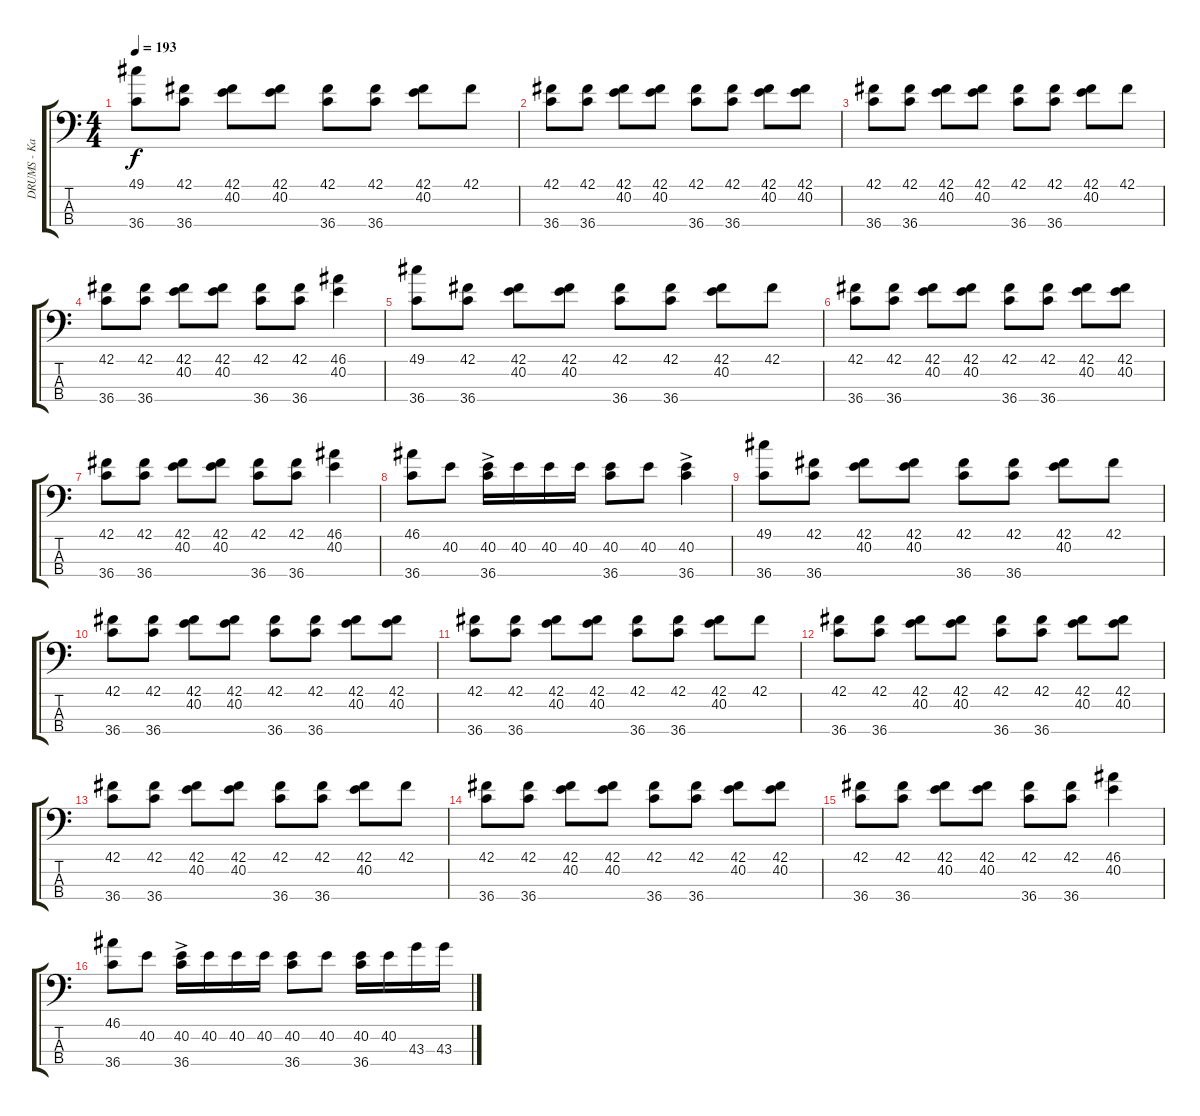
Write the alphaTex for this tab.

\track ("DRUMS - Kamijyo" "DRUMS - Ka") {instrument acousticgrandpiano}
\staff {score tabs}
\tuning (C-1 C-1 C-1 C-1) {hide}
\ts (4 4)
\tempo 193
\clef f4
\ks c
(49.1 36.4).8{dy f} (42.1 36.4).8 (42.1 40.2).8 (42.1 40.2).8 (42.1 36.4).8 (42.1 36.4).8 (42.1 40.2).8 42.1.8 |
(42.1 36.4).8 (42.1 36.4).8 (42.1 40.2).8 (42.1 40.2).8 (42.1 36.4).8 (42.1 36.4).8 (42.1 40.2).8 (42.1 40.2).8 |
(42.1 36.4).8 (42.1 36.4).8 (42.1 40.2).8 (42.1 40.2).8 (42.1 36.4).8 (42.1 36.4).8 (42.1 40.2).8 42.1.8 |
(42.1 36.4).8 (42.1 36.4).8 (42.1 40.2).8 (42.1 40.2).8 (42.1 36.4).8 (42.1 36.4).8 (46.1 40.2).4 |
(49.1 36.4).8 (42.1 36.4).8 (42.1 40.2).8 (42.1 40.2).8 (42.1 36.4).8 (42.1 36.4).8 (42.1 40.2).8 42.1.8 |
(42.1 36.4).8 (42.1 36.4).8 (42.1 40.2).8 (42.1 40.2).8 (42.1 36.4).8 (42.1 36.4).8 (42.1 40.2).8 (42.1 40.2).8 |
(42.1 36.4).8 (42.1 36.4).8 (42.1 40.2).8 (42.1 40.2).8 (42.1 36.4).8 (42.1 36.4).8 (46.1 40.2).4 |
(46.1 36.4).8 40.2.8 (40.2{ac} 36.4).16 40.2.16 40.2.16 40.2.16 (40.2 36.4).8 40.2.8 (40.2{ac} 36.4).4 |
(49.1 36.4).8 (42.1 36.4).8 (42.1 40.2).8 (42.1 40.2).8 (42.1 36.4).8 (42.1 36.4).8 (42.1 40.2).8 42.1.8 |
(42.1 36.4).8 (42.1 36.4).8 (42.1 40.2).8 (42.1 40.2).8 (42.1 36.4).8 (42.1 36.4).8 (42.1 40.2).8 (42.1 40.2).8 |
(42.1 36.4).8 (42.1 36.4).8 (42.1 40.2).8 (42.1 40.2).8 (42.1 36.4).8 (42.1 36.4).8 (42.1 40.2).8 42.1.8 |
(42.1 36.4).8 (42.1 36.4).8 (42.1 40.2).8 (42.1 40.2).8 (42.1 36.4).8 (42.1 36.4).8 (42.1 40.2).8 (42.1 40.2).8 |
(42.1 36.4).8 (42.1 36.4).8 (42.1 40.2).8 (42.1 40.2).8 (42.1 36.4).8 (42.1 36.4).8 (42.1 40.2).8 42.1.8 |
(42.1 36.4).8 (42.1 36.4).8 (42.1 40.2).8 (42.1 40.2).8 (42.1 36.4).8 (42.1 36.4).8 (42.1 40.2).8 (42.1 40.2).8 |
(42.1 36.4).8 (42.1 36.4).8 (42.1 40.2).8 (42.1 40.2).8 (42.1 36.4).8 (42.1 36.4).8 (46.1 40.2).4 |
(46.1 36.4).8 40.2.8 (40.2{ac} 36.4).16 40.2.16 40.2.16 40.2.16 (40.2 36.4).8 40.2.8 (40.2 36.4).16 40.2.16 43.3.16 43.3.16
